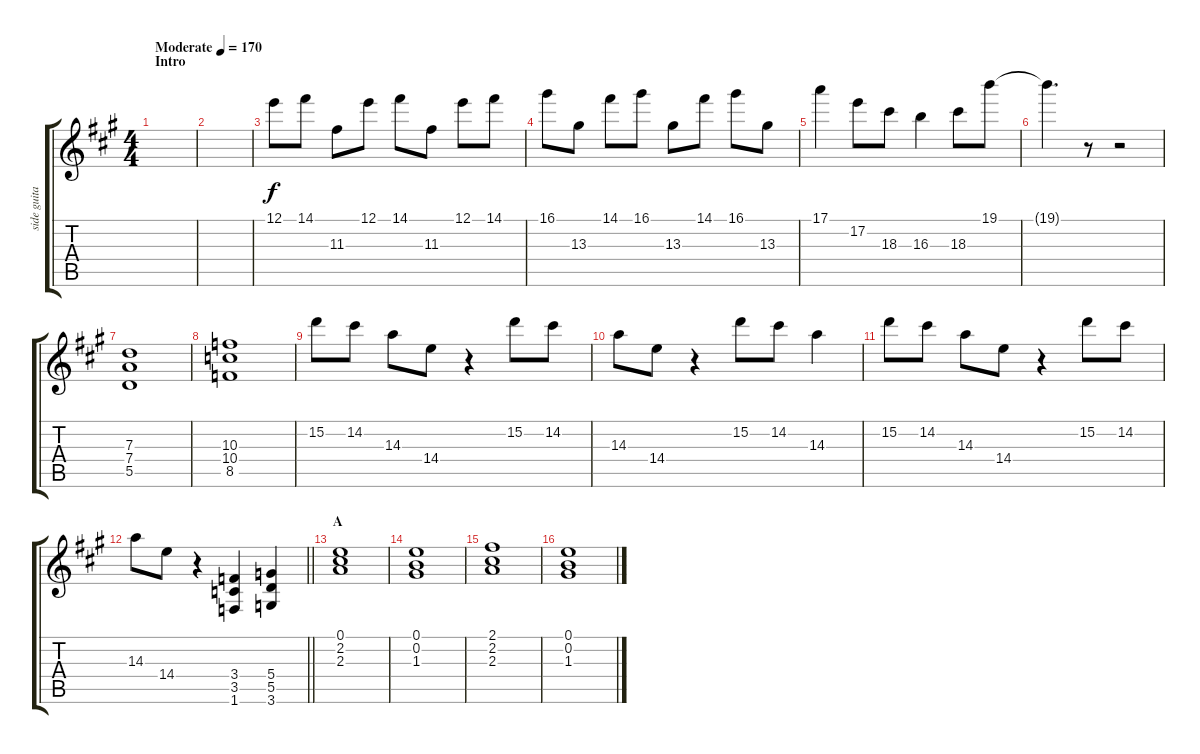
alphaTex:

\track ("side guitar" "side guita") {instrument distortionguitar}
\staff {score tabs}
\tuning (E4 B3 G3 D3 A2 E2) {hide}
\ts (4 4)
\section ("" "Intro")
\tempo (170 "Moderate")
\clef g2
\ks a
|
|
12.1.8 14.1.8 11.3.8 12.1.8 14.1.8 11.3.8 12.1.8 14.1.8 |
16.1.8 13.3.8 14.1.8 16.1.8 13.3.8 14.1.8 16.1.8 13.3.8 |
17.1.4 17.2.8 18.3.8 16.3.4 18.3.8 19.1.8 |
19.1{t}.4{d} r.8 r.2 |
(7.3 7.4 5.5).1 |
(10.3 10.4 8.5).1 |
15.2.8 14.2.8 14.3.8 14.4.8 r.4 15.2.8 14.2.8 |
14.3.8 14.4.8 r.4 15.2.8 14.2.8 14.3.4 |
15.2.8 14.2.8 14.3.8 14.4.8 r.4 15.2.8 14.2.8 |
\barLineRight lightlight
14.3.8 14.4.8 r.4 (3.4 3.5 1.6).4 (5.4 5.5 3.6).4 |
\section ("" "A")
(0.1 2.2 2.3).1 |
(0.1 0.2 1.3).1 |
(2.1 2.2 2.3).1 |
(0.1 0.2 1.3).1
